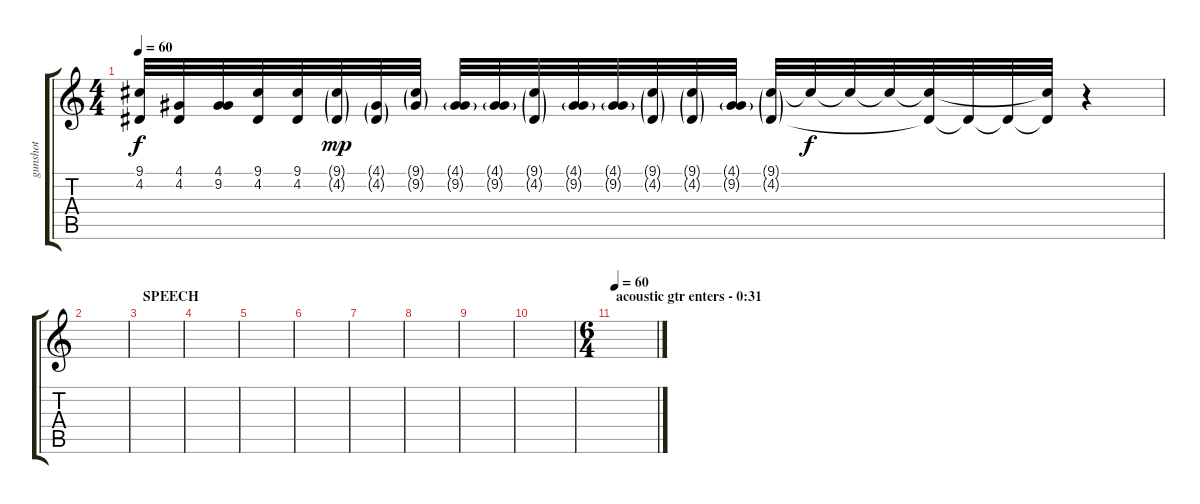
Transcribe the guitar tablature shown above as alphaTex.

\track ("gunshot" "gunshot") {instrument gunshot}
\staff {score tabs}
\tuning (E4 B3 G3 D3 A2 E2) {hide}
\ts (4 4)
\tempo 60
\tempo 70
\tempo 60
\clef g2
\ks c
(9.1 4.2).32{dy f instrument gunshot} (4.1 4.2).32 (4.1 9.2).32 (9.1 4.2).32 (9.1 4.2).32 (9.1{g} 4.2{g}).32{dy mp} (4.1{g} 4.2{g}).32 (9.1{g} 9.2{g}).32 (4.1{g} 9.2{g}).32 (4.1{g} 9.2{g}).32{volume 10} (9.1{g} 4.2{g}).32 (4.1{g} 9.2{g}).32{volume 8} (4.1{g} 9.2{g}).32 (9.1{g} 4.2{g}).32 (9.1{g} 4.2{g}).32{volume 6} (4.1{g} 9.2{g}).32 (9.1{g} 4.2{g}).32{volume 3} 9.1{t}.32{dy f} 9.1{t}.32 9.1{t}.32 (9.1{t} 4.2{t}).32 4.2{t}.32 4.2{t}.32 (9.1{t} 4.2{t}).32 r.4 |
|
\section ("" "SPEECH")
|
|
|
|
|
|
|
|
\ts (6 4)
\section ("" "acoustic gtr enters - 0:31")
\tempo 60
